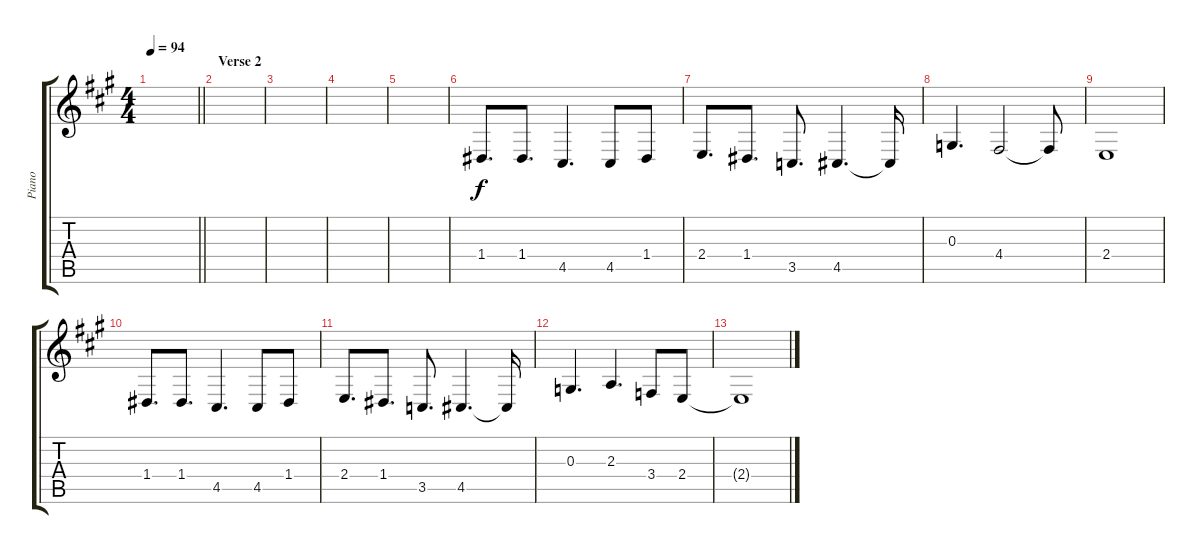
\track ("Piano" "Piano") {instrument brightacousticpiano}
\staff {score tabs}
\tuning (A4 B3 G3 D3 A2 E2) {hide}
\ts (4 4)
\tempo 94
\clef g2
\barLineRight lightlight
\ks a
|
\section ("" "Verse 2")
|
|
|
|
1.4.8{d} 1.4.8{d} 4.5.4{d} 4.5.8 1.4.8 |
2.4.8{d} 1.4.8{d} 3.5.8{d} 4.5.4{d} 4.5{t}.16 |
0.3.4{d} 4.4.2 4.4{t}.8 |
2.4.1 |
1.4.8{d} 1.4.8{d} 4.5.4{d} 4.5.8 1.4.8 |
2.4.8{d} 1.4.8{d} 3.5.8{d} 4.5.4{d} 4.5{t}.16 |
0.3.4{d} 2.3.4{d} 3.4.8 2.4.8 |
2.4{t}.1
